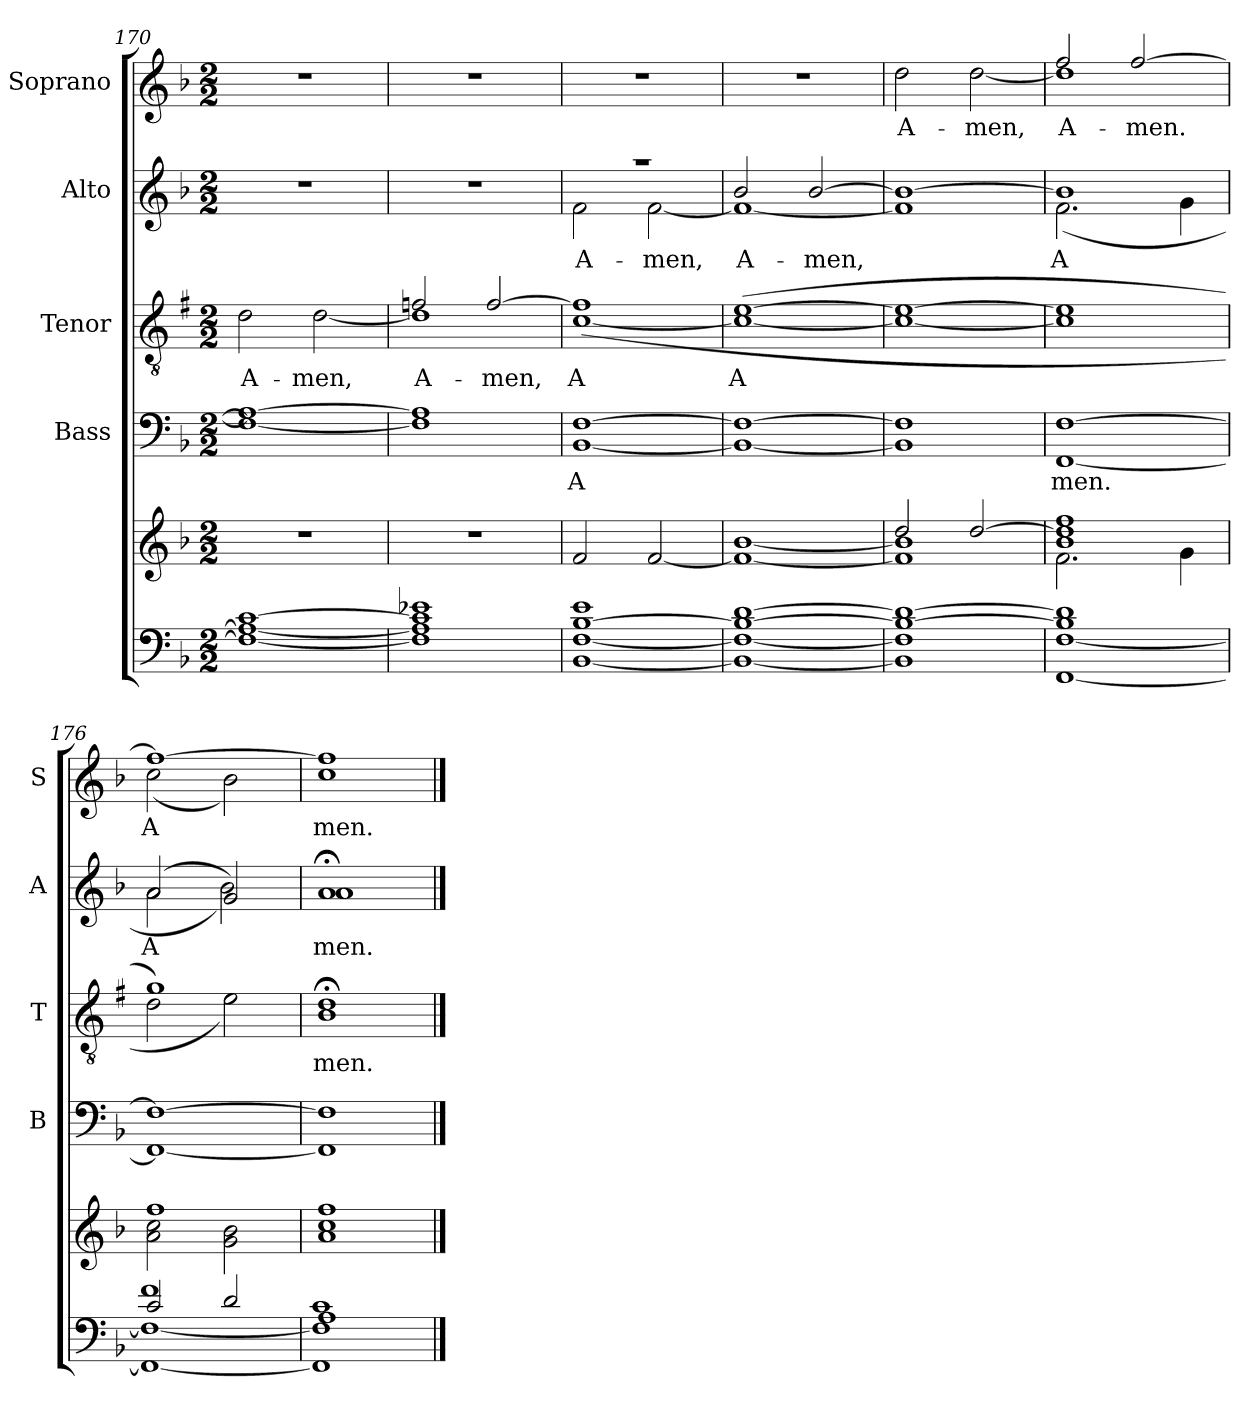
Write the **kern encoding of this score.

**kern	**kern	**kern	**text	**kern	**text	**kern	**text	**kern	**text
*part6	*part5	*part4	*part4	*part3	*part3	*part2	*part2	*part1	*part1
*staff6	*staff5	*staff4	*staff4	*staff3	*staff3	*staff2	*staff2	*staff1	*staff1
*	*	*I"Bass	*	*I"Tenor	*	*I"Alto	*	*I"Soprano	*
*	*	*I'B	*	*I'T	*	*I'A	*	*I'S	*
!!LO:LB:g=z
*clefF4	*clefG2	*clefF4	*	*clefGv2	*	*clefG2	*	*clefG2	*
*	*	*	*	*ITrd1c2	*	*	*	*	*
*k[b-]	*k[b-]	*k[b-]	*	*k[b-]	*	*k[b-]	*	*k[b-]	*
*F:	*F:	*F:	*	*F:	*	*F:	*	*F:	*
*M2/2	*M2/2	*M2/2	*	*M2/2	*	*M2/2	*	*M2/2	*
=170	=170	=170	=170	=170	=170	=170	=170	=170	=170
*^	*	*^	*	*^	*	*	*	*	*
!	!	!	!	!	!	!	!	!LO:LY:b	!	!	!	!
[1c	1F_ 1A_	1r	1A_	1F_	.	1ryy	2c\	A-	1r	.	1r	.
!	!	!	!	!	!	!	!	!LO:LY:b	!	!	!	!
.	.	.	.	.	.	.	[2c\	-men,	.	.	.	.
=171	=171	=171	=171	=171	=171	=171	=171	=171	=171	=171	=171	=171
!	!	!	!	!	!	!	!	!LO:LY:b	!	!	!	!
1c] 1e-X	1F] 1A]	1r	1A]	1F]	.	2e-X/	1c]	A-	1r	.	1r	.
!	!	!	!	!	!	!	!	!LO:LY:b	!	!	!	!
.	.	.	.	.	.	[2e-/	.	-men,	.	.	.	.
=172	=172	=172	=172	=172	=172	=172	=172	=172	=172	=172	=172	=172
*	*	*^	*	*	*	*	*	*	*	*	*	*
!	!	!	!	!	!	!LO:LY:b	!	!	!	!	!	!	!
!	!	!	!	!	!	!LO:LY:b	!	!	!LO:LY:b	!	!LO:LY:b	!	!
*	*	*	*	*	*	*	*	*	*	*^	*	*	*
[1B- 1e	[1BB- [1F	1ryy	2f/	[1F	[1BB-	A­	1e-]	(<[1B-	A­	1raa	2f\	A-	1r	.
!	!	!	!	!	!	!	!	!	!	!	!	!LO:LY:b	!	!
.	.	.	[2f/	.	.	.	.	.	.	.	[2f\	-men,	.	.
=173	=173	=173	=173	=173	=173	=173	=173	=173	=173	=173	=173	=173	=173	=173
!	!	!	!	!	!	!	!	!	!LO:LY:b	!	!	!LO:LY:b	!	!
1B-_ [1d	1BB-_ 1F_	1ryy	1f_ [1b-	1F_	1BB-_	.	(>[1d	1B-_	A­	2b-/	1f_	A-	1r	.
!	!	!	!	!	!	!	!	!	!	!	!	!LO:LY:b	!	!
.	.	.	.	.	.	.	.	.	.	[2b-/	.	-men,	.	.
=174	=174	=174	=174	=174	=174	=174	=174	=174	=174	=174	=174	=174	=174	=174
*	*	*	*	*	*	*	*	*	*	*	*	*	*^	*
!	!	!	!	!	!	!	!	!	!	!	!	!	!	!	!LO:LY:b
1B-_ 1d_	1BB-] 1F]	2dd/	1f] 1b-]	1F]	1BB-]	.	1d_	1B-_	.	1b-_	1f]	.	1ryy	2dd\	A-
!	!	!	!	!	!	!	!	!	!	!	!	!	!	!	!LO:LY:b
.	.	[2dd/	.	.	.	.	.	.	.	.	.	.	.	[2dd\	-men,
=175	=175	=175	=175	=175	=175	=175	=175	=175	=175	=175	=175	=175	=175	=175	=175
!	!	!	!	!	!	!LO:LY:b	!	!	!	!	!	!	!	!	!
!	!	!	!	!	!	!LO:LY:b	!	!	!	!	!	!LO:LY:b	!	!	!LO:LY:b
1B-] 1d]	[1FF [1F	1b- 1dd] 1ff	2.f\	[1F	[1FF	men.	1d]	1B-]	.	1b-]	(<2.f\	A­	2ff/	1dd]	A-
!	!	!	!	!	!	!	!	!	!	!	!	!	!	!	!LO:LY:b
.	.	.	.	.	.	.	.	.	.	.	.	.	[2ff/	.	-men.
.	.	.	4g\	.	.	.	.	.	.	.	4g\	.	.	.	.
=176	=176	=176	=176	=176	=176	=176	=176	=176	=176	=176	=176	=176	=176	=176	=176
!	!	!	!	!	!	!	!	!	!	!	!	!LO:LY:b	!	!	!LO:LY:b
2c/	1FF_ 1F_ 1f	1ff	2a\ 2cc\	1F_	1FF_	.	1f)	2c\	.	(>2a/	2a\	A­	1ff_	(<2cc\	A­
2d/	.	.	2g\ 2b-\	.	.	.	.	2d\)	.	2g/)	2b-\)	.	.	2b-\)	.
=177	=177	=177	=177	=177	=177	=177	=177	=177	=177	=177	=177	=177	=177	=177	=177
!	!	!	!	!	!	!	!	!	!LO:LY:b	!	!	!	!	!	!
!	!	!	!	!	!	!	!	!	!LO:LY:b	!	!	!LO:LY:b	!	!	!
!	!	!	!	!	!	!	!	!	!	!	!	!LO:LY:b	!	!	!LO:LY:b
1A	1FF] 1F] 1c	1ryy	1a 1cc 1ff	1F]	1FF]	.	1c;<	1A	men.	1a;<	1a	men.	1ff]	1cc	men.
*v	*v	*	*	*v	*v	*	*v	*v	*	*v	*v	*	*v	*v	*
*	*v	*v	*	*	*	*	*	*	*	*
==	==	==	==	==	==	==	==	==	==
*-	*-	*-	*-	*-	*-	*-	*-	*-	*-
